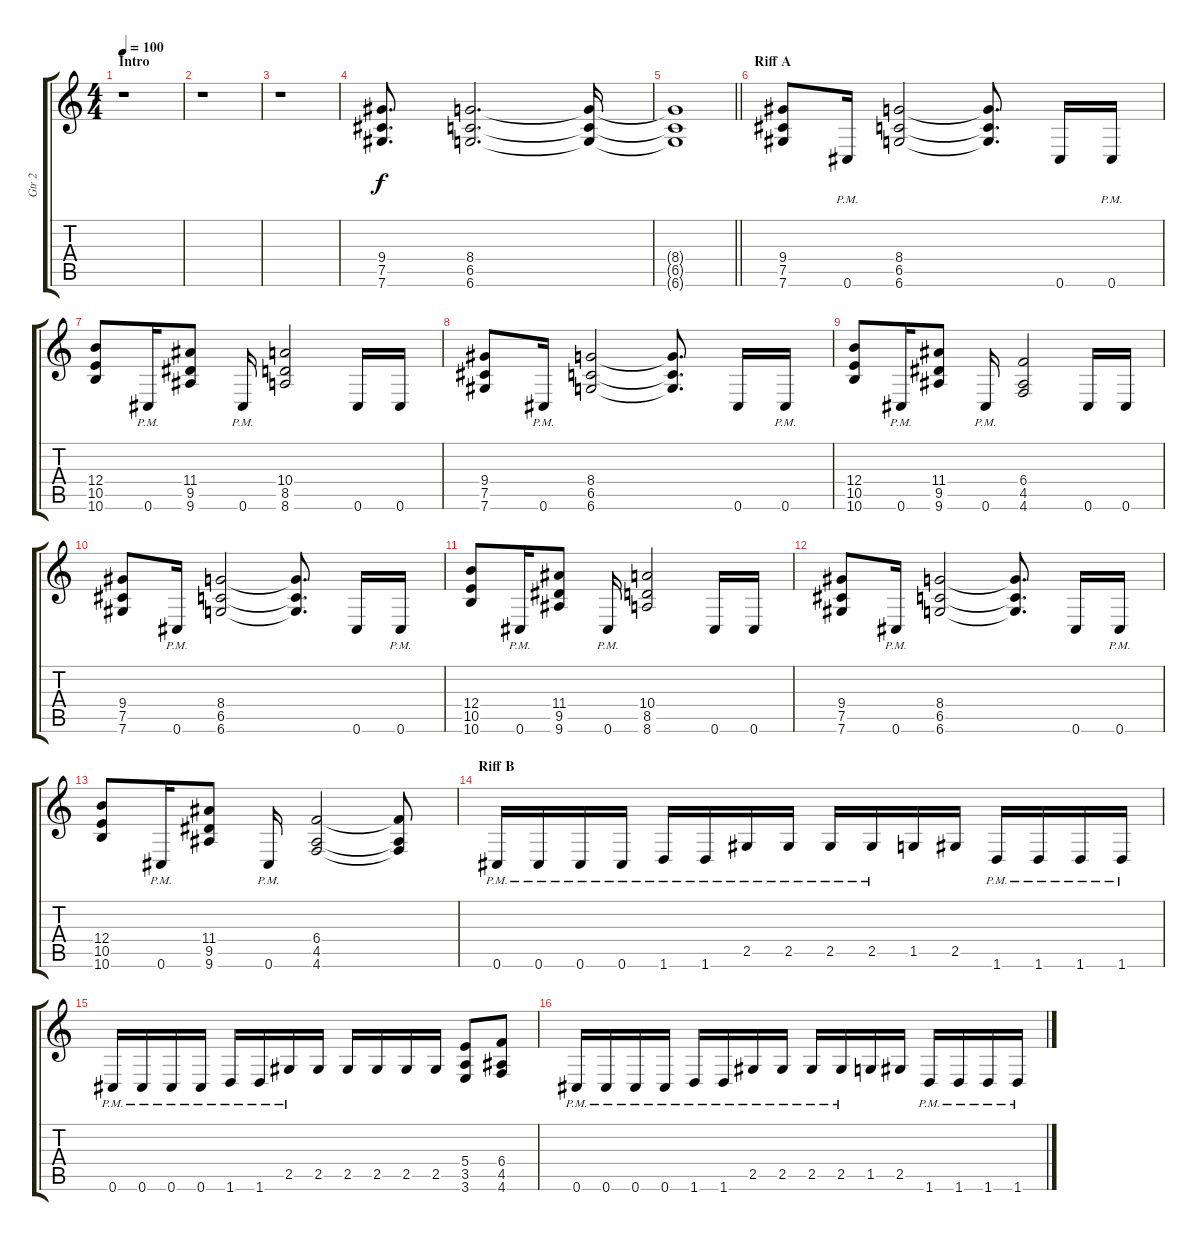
\track ("Gtr 2" "Gtr 2") {instrument overdrivenguitar}
\staff {score tabs}
\tuning (Db4 Ab3 E3 B2 Gb2 Db2) {hide}
\ts (4 4)
\section ("" "Intro ")
\tempo 100
\clef g2
\ks c
r.1{dy f instrument overdrivenguitar} |
r.1 |
r.1 |
(9.4 7.5 7.6).8{d} (8.4 6.5 6.6).2{d} (8.4{t} 6.5{t} 6.6{t}).16 |
\barLineRight lightlight
(8.4{t} 6.5{t} 6.6{t}).1 |
\section ("" "Riff A")
(9.4 7.5 7.6).8 0.6{pm}.16 (8.4 6.5 6.6).2 (8.4{t} 6.5{t} 6.6{t}).8{d} 0.6.16 0.6{pm}.16 |
(12.4 10.5 10.6).8 0.6{pm}.16 (11.4 9.5 9.6).8 0.6{pm}.16 (10.4 8.5 8.6).2 0.6.16 0.6.16 |
(9.4 7.5 7.6).8 0.6{pm}.16 (8.4 6.5 6.6).2 (8.4{t} 6.5{t} 6.6{t}).8{d} 0.6.16 0.6{pm}.16 |
(12.4 10.5 10.6).8 0.6{pm}.16 (11.4 9.5 9.6).8 0.6{pm}.16 (6.4 4.5 4.6).2 0.6.16 0.6.16 |
(9.4 7.5 7.6).8 0.6{pm}.16 (8.4 6.5 6.6).2 (8.4{t} 6.5{t} 6.6{t}).8{d} 0.6.16 0.6{pm}.16 |
(12.4 10.5 10.6).8 0.6{pm}.16 (11.4 9.5 9.6).8 0.6{pm}.16 (10.4 8.5 8.6).2 0.6.16 0.6.16 |
(9.4 7.5 7.6).8 0.6{pm}.16 (8.4 6.5 6.6).2 (8.4{t} 6.5{t} 6.6{t}).8{d} 0.6.16 0.6{pm}.16 |
(12.4 10.5 10.6).8 0.6{pm}.16 (11.4 9.5 9.6).8 0.6{pm}.16 (6.4 4.5 4.6).2 (6.4{t} 4.5{t} 4.6{t}).8 |
\section ("" "Riff B")
0.6{pm}.16 0.6{pm}.16 0.6{pm}.16 0.6{pm}.16 1.6{pm}.16 1.6{pm}.16 2.5{pm}.16 2.5{pm}.16 2.5{pm}.16 2.5{pm}.16 1.5.16 2.5.16 1.6{pm}.16 1.6{pm}.16 1.6{pm}.16 1.6{pm}.16 |
0.6{pm}.16 0.6{pm}.16 0.6{pm}.16 0.6{pm}.16 1.6{pm}.16 1.6{pm}.16 2.5{pm}.16 2.5.16 2.5.16 2.5.16 2.5.16 2.5.16 (5.4 3.5 3.6).8 (6.4 4.5 4.6).8 |
0.6{pm}.16 0.6{pm}.16 0.6{pm}.16 0.6{pm}.16 1.6{pm}.16 1.6{pm}.16 2.5{pm}.16 2.5{pm}.16 2.5{pm}.16 2.5{pm}.16 1.5.16 2.5.16 1.6{pm}.16 1.6{pm}.16 1.6{pm}.16 1.6{pm}.16
